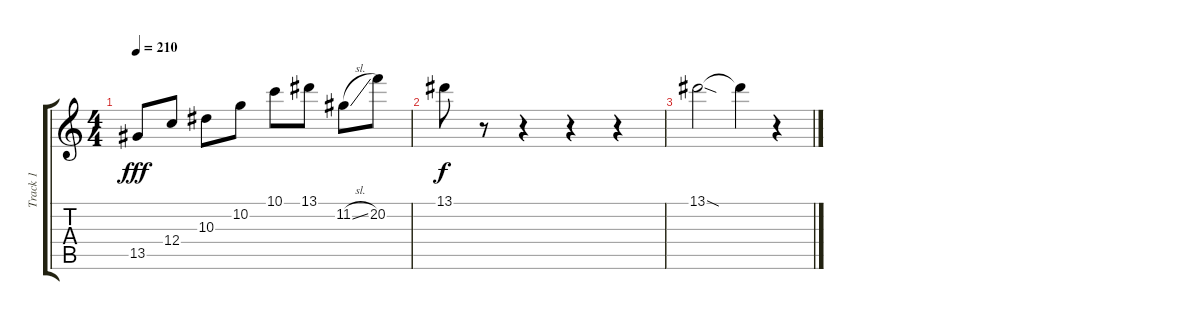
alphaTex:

\track ("Track 1" "Track 1") {instrument distortionguitar}
\staff {score tabs}
\tuning (D4 A3 F3 C3 G2 C2) {hide}
\ts (4 4)
\tempo 210
\clef g2
\ks c
13.5.8{dy fff} 12.4.8 10.3.8 10.2.8 10.1.8 13.1.8 11.2{sl}.8 20.2.8 |
13.1.8{dy f} r.8 r.4 r.4 r.4 |
13.1{sod}.2 13.1{t}.4 r.4
